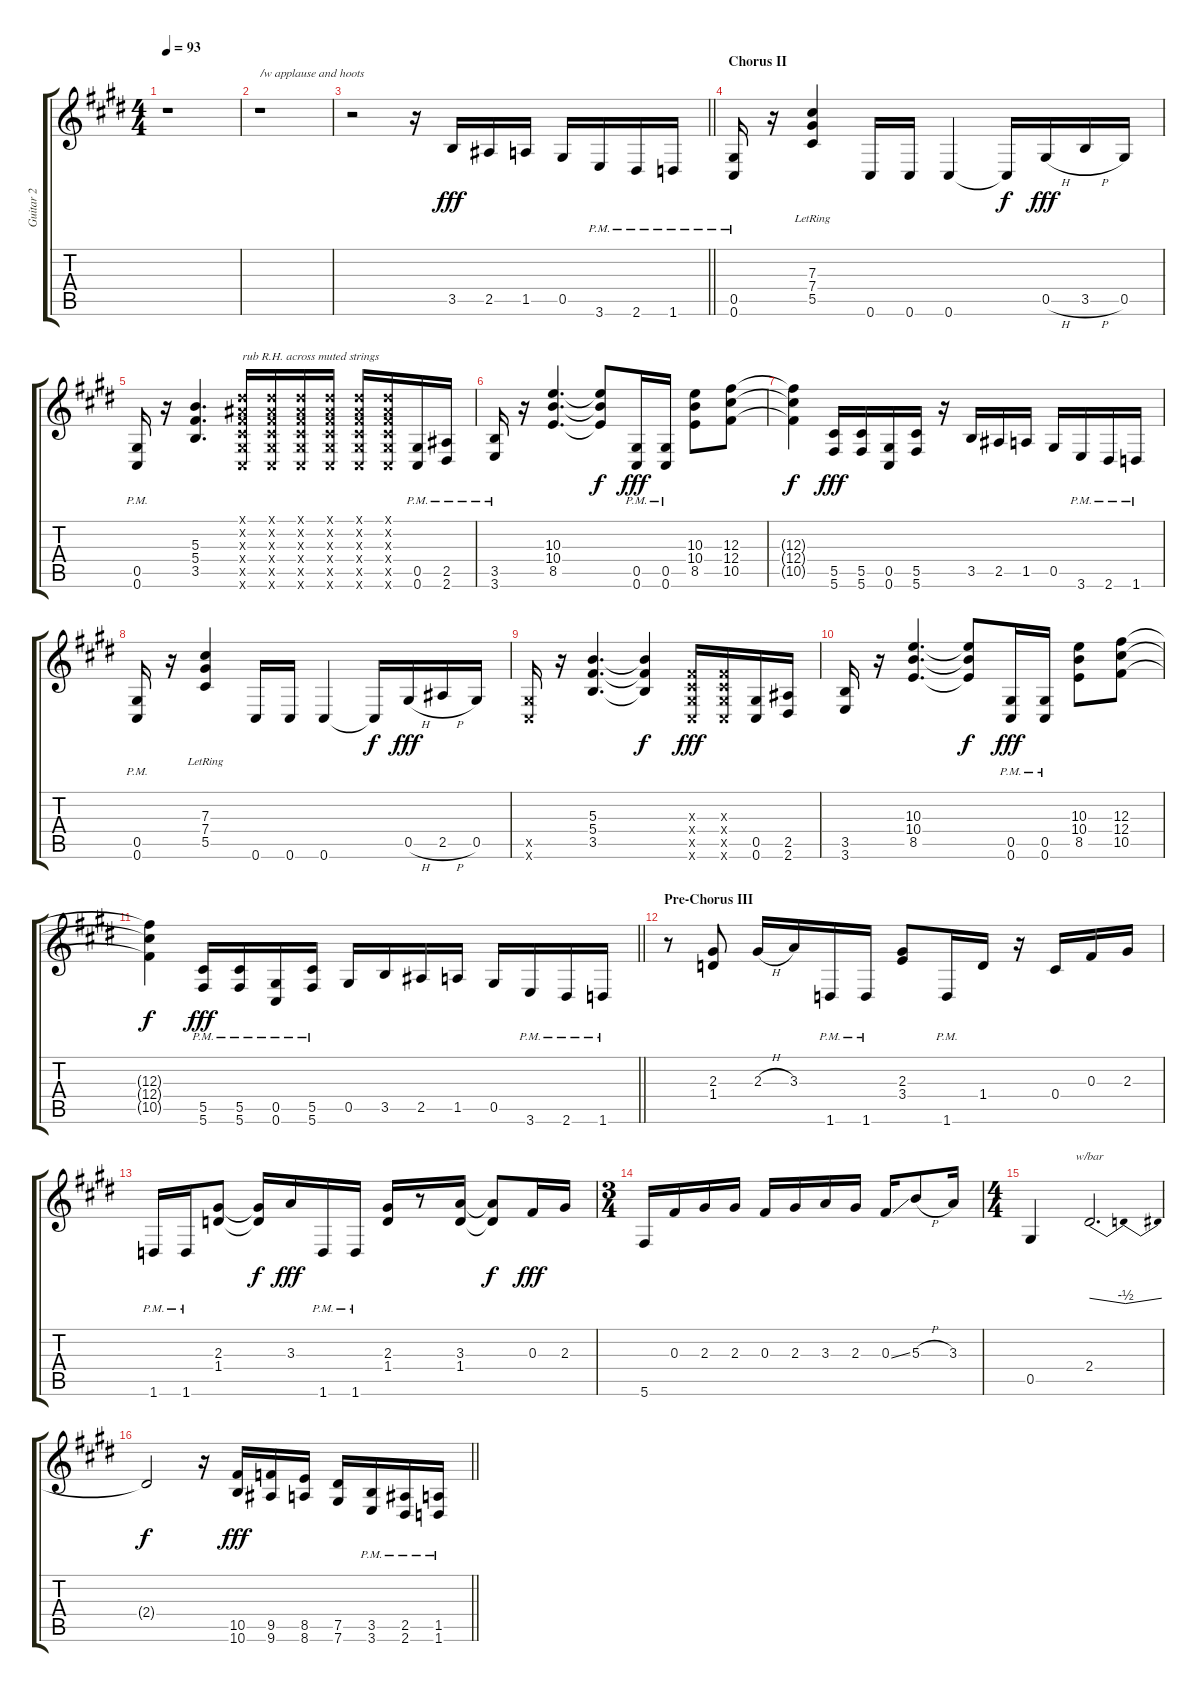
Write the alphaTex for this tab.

\track ("Guitar 2" "Guitar 2") {instrument distortionguitar}
\staff {score tabs}
\tuning (Eb4 Bb3 Gb3 Db3 Ab2 Db2) {hide}
\ts (4 4)
\tempo 93
\clef g2
\ks e
r.1{dy fff} |
r.1{txt "/w applause and hoots"} |
\barLineRight lightlight
r.2 r.16 3.5.16 2.5.16 1.5.16 0.5.16 3.6{pm}.16 2.6{pm}.16 1.6{pm}.16 |
\section ("" "Chorus II")
(0.5{pm} 0.6{pm}).16 r.16 (7.3{lr} 7.4{lr} 5.5{lr}).4 0.6.16 0.6.16 0.6.4 0.6{t}.16{dy f} 0.5{h}.16{dy fff} 3.5{h}.16 0.5.16 |
(0.5 0.6{pm}).16 r.16 (5.3 5.4 3.5).4{d} (0.1{x} 0.2{x} 0.3{x} 0.4{x} 0.5{x} 0.6{x}).16{txt "rub R.H. across muted strings"} (0.1{x} 0.2{x} 0.3{x} 0.4{x} 0.5{x} 0.6{x}).16 (0.1{x} 0.2{x} 0.3{x} 0.4{x} 0.5{x} 0.6{x}).16 (0.1{x} 0.2{x} 0.3{x} 0.4{x} 0.5{x} 0.6{x}).16 (0.1{x} 0.2{x} 0.3{x} 0.4{x} 0.5{x} 0.6{x}).16 (0.1{x} 0.2{x} 0.3{x} 0.4{x} 0.5{x} 0.6{x}).16 (0.5{pm} 0.6{pm}).16 (2.5{pm} 2.6{pm}).16 |
(3.5{pm} 3.6{pm}).16 r.16 (10.3 10.4 8.5).4{d} (10.3{t} 10.4{t} 8.5{t}).8{dy f} (0.5{pm} 0.6{pm}).16{dy fff} (0.5{pm} 0.6{pm}).16 (10.3 10.4 8.5).8 (12.3 12.4 10.5).8 |
(12.3{t} 12.4{t} 10.5{t}).4{dy f} (5.5 5.6).16{dy fff} (5.5 5.6).16 (0.5 0.6).16 (5.5 5.6).16 r.16 3.5.16 2.5.16 1.5.16 0.5.16 3.6{pm}.16 2.6{pm}.16 1.6{pm}.16 |
(0.5{pm} 0.6{pm}).16 r.16 (7.3{lr} 7.4{lr} 5.5{lr}).4 0.6.16 0.6.16 0.6.4 0.6{t}.16{dy f} 0.5{h}.16{dy fff} 2.5{h}.16 0.5.16 |
(0.5{x} 0.6{x}).16 r.16 (5.3 5.4 3.5).4{d} (5.3{t} 5.4{t} 3.5{t}).4{dy f} (0.3{x} 0.4{x} 0.5{x} 0.6{x}).16{dy fff} (0.3{x} 0.4{x} 0.5{x} 0.6{x}).16 (0.5 0.6).16 (2.5 2.6).16 |
(3.5 3.6).16 r.16 (10.3 10.4 8.5).4{d} (10.3{t} 10.4{t} 8.5{t}).8{dy f} (0.5{pm} 0.6{pm}).16{dy fff} (0.5{pm} 0.6{pm}).16 (10.3 10.4 8.5).8 (12.3 12.4 10.5).8 |
\barLineRight lightlight
(12.3{t} 12.4{t} 10.5{t}).4{dy f} (5.5{pm} 5.6{pm}).16{dy fff} (5.5{pm} 5.6{pm}).16 (0.5{pm} 0.6{pm}).16 (5.5{pm} 5.6{pm}).16 0.5.16 3.5.16 2.5.16 1.5.16 0.5.16 3.6{pm}.16 2.6{pm}.16 1.6{pm}.16 |
\section ("" "Pre-Chorus III")
r.8 (2.3 1.4).8 2.3{h}.16 3.3.16 1.6{pm}.16 1.6{pm}.16 (2.3 3.4).8 1.6{pm}.16 1.4.16 r.16 0.4.16 0.3.16 2.3.16 |
1.6{pm}.16 1.6{pm}.16 (2.3 1.4).8 (2.3{t} 1.4{t}).16{dy f} 3.3.16{dy fff} 1.6{pm}.16 1.6{pm}.16 (2.3 1.4).16 r.8 (3.3 1.4).16 (3.3{t} 1.4{t}).8{dy f} 0.3.16{dy fff} 2.3.16 |
\ts (3 4)
5.6.16 0.3.16 2.3.16 2.3.16 0.3.16 2.3.16 3.3.16 2.3.16 0.3{ss}.16 5.3{h}.8 3.3.16 |
\ts (4 4)
0.5.4 2.4.2{d tbe (dip default 0 0 30 -2 60 0)} |
\barLineRight lightlight
2.4{t}.2{dy f} r.16 (10.5 10.6).16{dy fff} (9.5 9.6).16 (8.5 8.6).16 (7.5 7.6).16 (3.5{pm} 3.6{pm}).16 (2.5{pm} 2.6{pm}).16 (1.5{pm} 1.6{pm}).16
